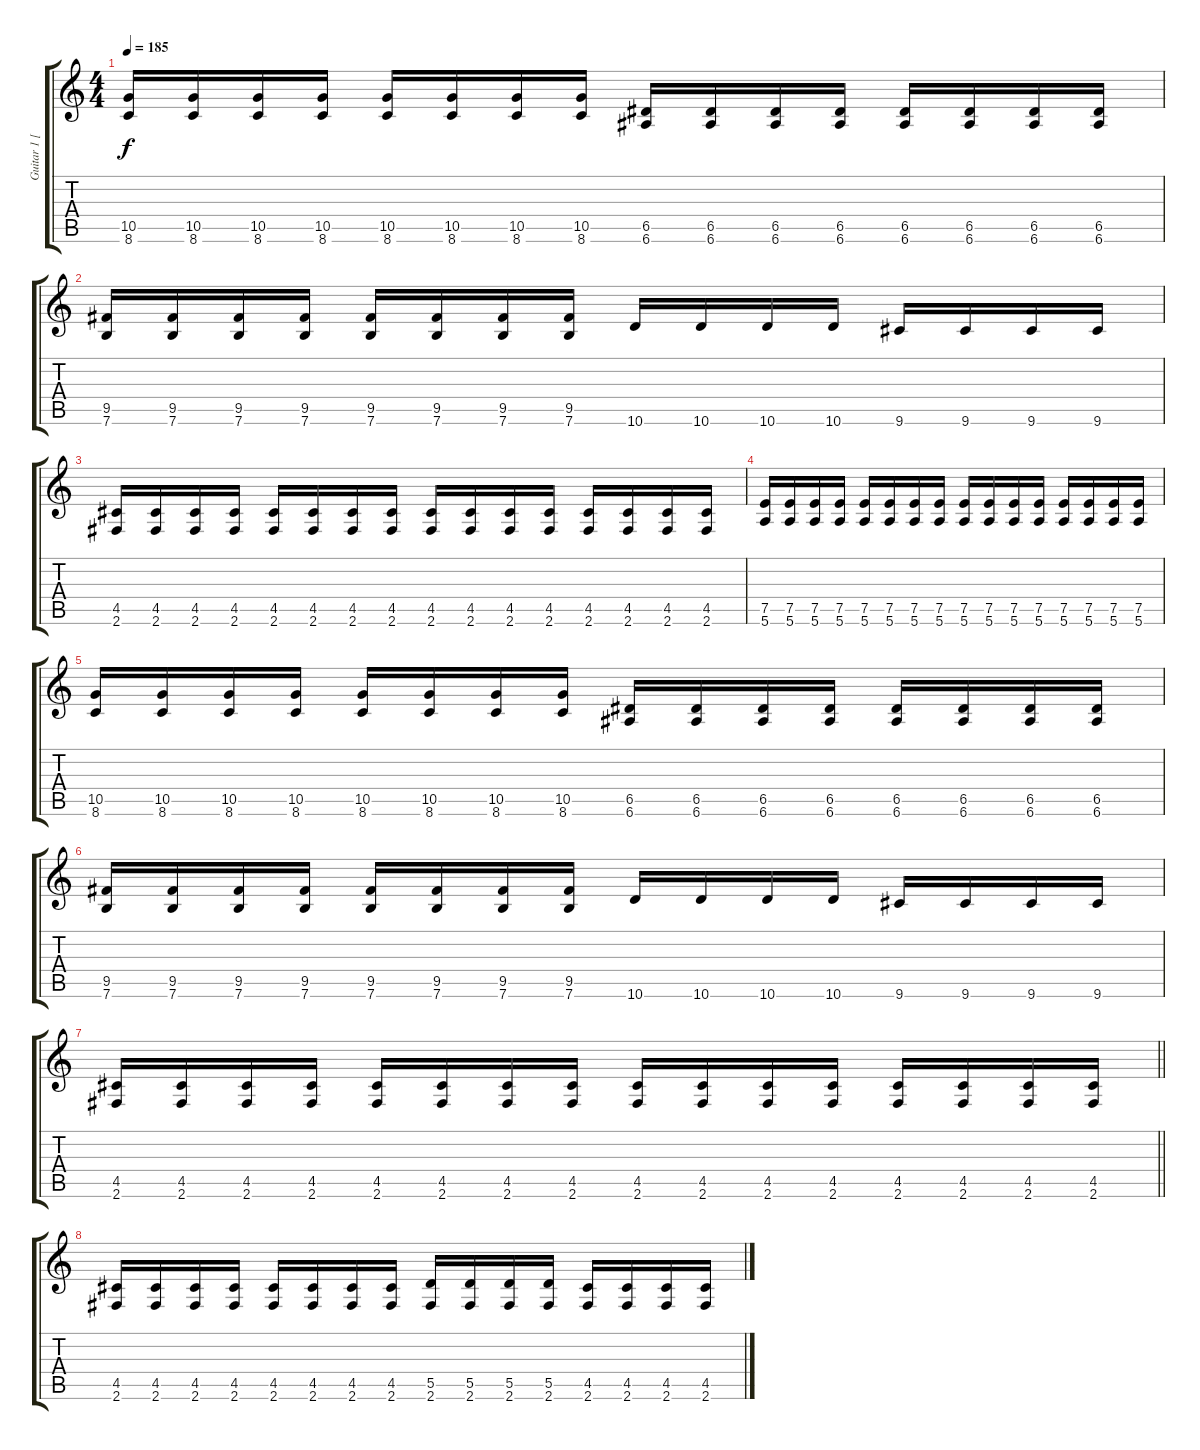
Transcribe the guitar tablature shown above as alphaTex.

\track ("Guitar 1 [Right]" "Guitar 1 [") {instrument distortionguitar}
\staff {score tabs}
\tuning (E4 B3 G3 D3 A2 E2) {hide}
\ts (4 4)
\tempo 185
\clef g2
\ks c
(10.5 8.6).16{dy f} (10.5 8.6).16 (10.5 8.6).16 (10.5 8.6).16 (10.5 8.6).16 (10.5 8.6).16 (10.5 8.6).16 (10.5 8.6).16 (6.5 6.6).16 (6.5 6.6).16 (6.5 6.6).16 (6.5 6.6).16 (6.5 6.6).16 (6.5 6.6).16 (6.5 6.6).16 (6.5 6.6).16 |
(9.5 7.6).16 (9.5 7.6).16 (9.5 7.6).16 (9.5 7.6).16 (9.5 7.6).16 (9.5 7.6).16 (9.5 7.6).16 (9.5 7.6).16 10.6.16 10.6.16 10.6.16 10.6.16 9.6.16 9.6.16 9.6.16 9.6.16 |
(4.5 2.6).16 (4.5 2.6).16 (4.5 2.6).16 (4.5 2.6).16 (4.5 2.6).16 (4.5 2.6).16 (4.5 2.6).16 (4.5 2.6).16 (4.5 2.6).16 (4.5 2.6).16 (4.5 2.6).16 (4.5 2.6).16 (4.5 2.6).16 (4.5 2.6).16 (4.5 2.6).16 (4.5 2.6).16 |
(7.5 5.6).16 (7.5 5.6).16 (7.5 5.6).16 (7.5 5.6).16 (7.5 5.6).16 (7.5 5.6).16 (7.5 5.6).16 (7.5 5.6).16 (7.5 5.6).16 (7.5 5.6).16 (7.5 5.6).16 (7.5 5.6).16 (7.5 5.6).16 (7.5 5.6).16 (7.5 5.6).16 (7.5 5.6).16 |
(10.5 8.6).16 (10.5 8.6).16 (10.5 8.6).16 (10.5 8.6).16 (10.5 8.6).16 (10.5 8.6).16 (10.5 8.6).16 (10.5 8.6).16 (6.5 6.6).16 (6.5 6.6).16 (6.5 6.6).16 (6.5 6.6).16 (6.5 6.6).16 (6.5 6.6).16 (6.5 6.6).16 (6.5 6.6).16 |
(9.5 7.6).16 (9.5 7.6).16 (9.5 7.6).16 (9.5 7.6).16 (9.5 7.6).16 (9.5 7.6).16 (9.5 7.6).16 (9.5 7.6).16 10.6.16 10.6.16 10.6.16 10.6.16 9.6.16 9.6.16 9.6.16 9.6.16 |
\barLineRight lightlight
(4.5 2.6).16 (4.5 2.6).16 (4.5 2.6).16 (4.5 2.6).16 (4.5 2.6).16 (4.5 2.6).16 (4.5 2.6).16 (4.5 2.6).16 (4.5 2.6).16 (4.5 2.6).16 (4.5 2.6).16 (4.5 2.6).16 (4.5 2.6).16 (4.5 2.6).16 (4.5 2.6).16 (4.5 2.6).16 |
\section ("" "")
(4.5 2.6).16 (4.5 2.6).16 (4.5 2.6).16 (4.5 2.6).16 (4.5 2.6).16 (4.5 2.6).16 (4.5 2.6).16 (4.5 2.6).16 (5.5 2.6).16 (5.5 2.6).16 (5.5 2.6).16 (5.5 2.6).16 (4.5 2.6).16 (4.5 2.6).16 (4.5 2.6).16 (4.5 2.6).16
